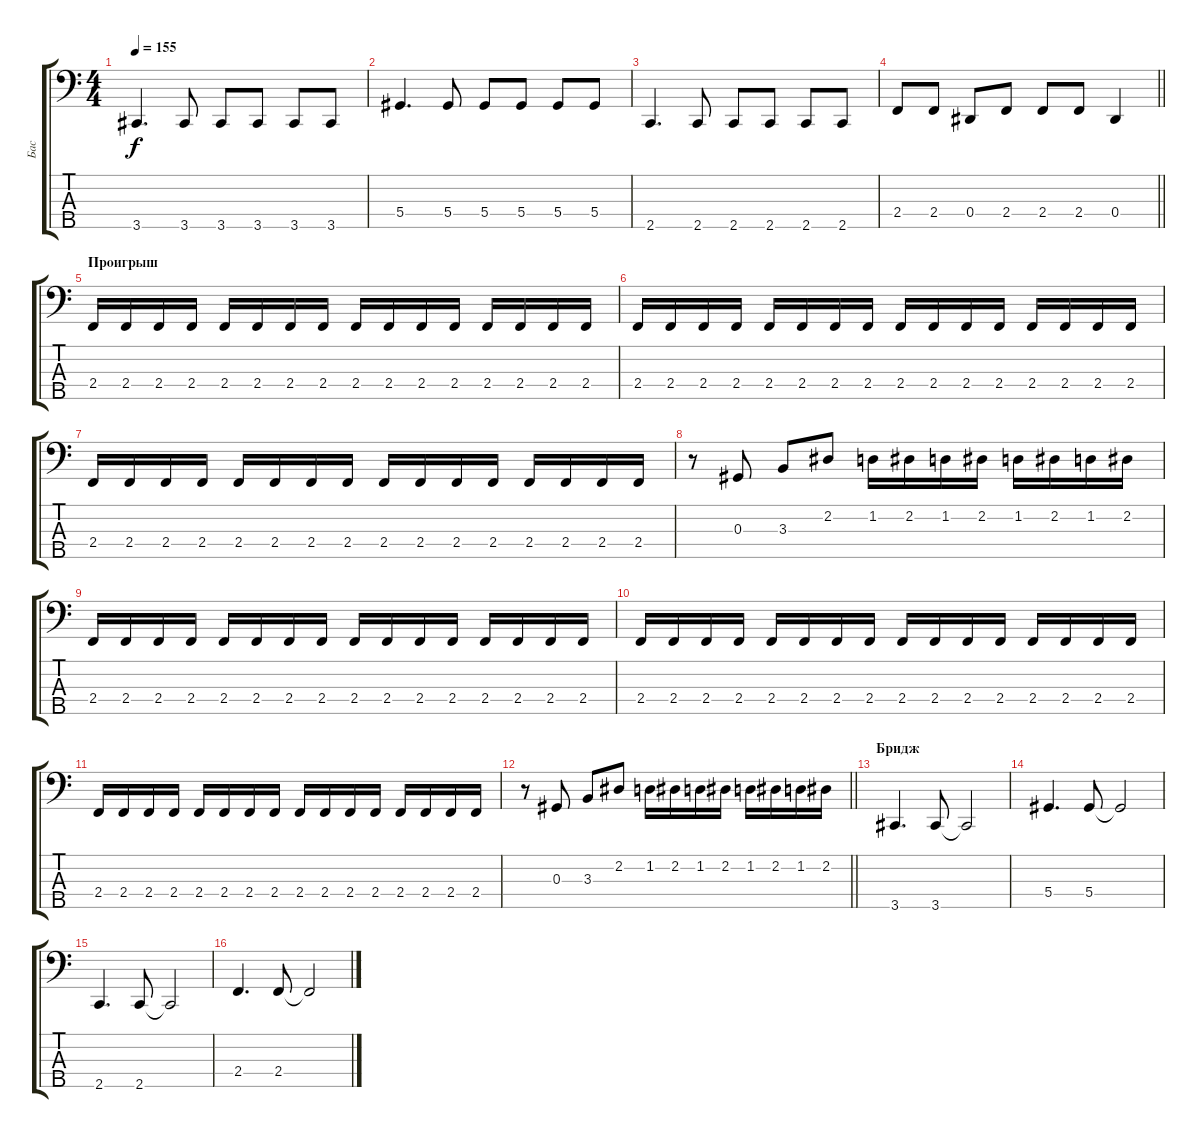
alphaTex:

\track ("Бас" "Бас") {instrument electricbasspick}
\staff {score tabs}
\tuning (Gb2 Db2 Ab1 Eb1 Bb0) {hide}
\ts (4 4)
\tempo 155
\clef f4
\ks c
3.5.4{d dy f} 3.5.8 3.5.8 3.5.8 3.5.8 3.5.8 |
5.4.4{d} 5.4.8 5.4.8 5.4.8 5.4.8 5.4.8 |
2.5.4{d} 2.5.8 2.5.8 2.5.8 2.5.8 2.5.8 |
\barLineRight lightlight
2.4.8 2.4.8 0.4.8 2.4.8 2.4.8 2.4.8 0.4.4 |
\section ("" "Проигрыш")
2.4.16 2.4.16 2.4.16 2.4.16 2.4.16 2.4.16 2.4.16 2.4.16 2.4.16 2.4.16 2.4.16 2.4.16 2.4.16 2.4.16 2.4.16 2.4.16 |
2.4.16 2.4.16 2.4.16 2.4.16 2.4.16 2.4.16 2.4.16 2.4.16 2.4.16 2.4.16 2.4.16 2.4.16 2.4.16 2.4.16 2.4.16 2.4.16 |
2.4.16 2.4.16 2.4.16 2.4.16 2.4.16 2.4.16 2.4.16 2.4.16 2.4.16 2.4.16 2.4.16 2.4.16 2.4.16 2.4.16 2.4.16 2.4.16 |
r.8 0.3.8 3.3.8 2.2.8 1.2.16 2.2.16 1.2.16 2.2.16 1.2.16 2.2.16 1.2.16 2.2.16 |
2.4.16 2.4.16 2.4.16 2.4.16 2.4.16 2.4.16 2.4.16 2.4.16 2.4.16 2.4.16 2.4.16 2.4.16 2.4.16 2.4.16 2.4.16 2.4.16 |
2.4.16 2.4.16 2.4.16 2.4.16 2.4.16 2.4.16 2.4.16 2.4.16 2.4.16 2.4.16 2.4.16 2.4.16 2.4.16 2.4.16 2.4.16 2.4.16 |
2.4.16 2.4.16 2.4.16 2.4.16 2.4.16 2.4.16 2.4.16 2.4.16 2.4.16 2.4.16 2.4.16 2.4.16 2.4.16 2.4.16 2.4.16 2.4.16 |
\barLineRight lightlight
r.8 0.3.8 3.3.8 2.2.8 1.2.16 2.2.16 1.2.16 2.2.16 1.2.16 2.2.16 1.2.16 2.2.16 |
\section ("" "Бридж")
3.5.4{d} 3.5.8 3.5{t}.2 |
5.4.4{d} 5.4.8 5.4{t}.2 |
2.5.4{d} 2.5.8 2.5{t}.2 |
2.4.4{d} 2.4.8 2.4{t}.2
